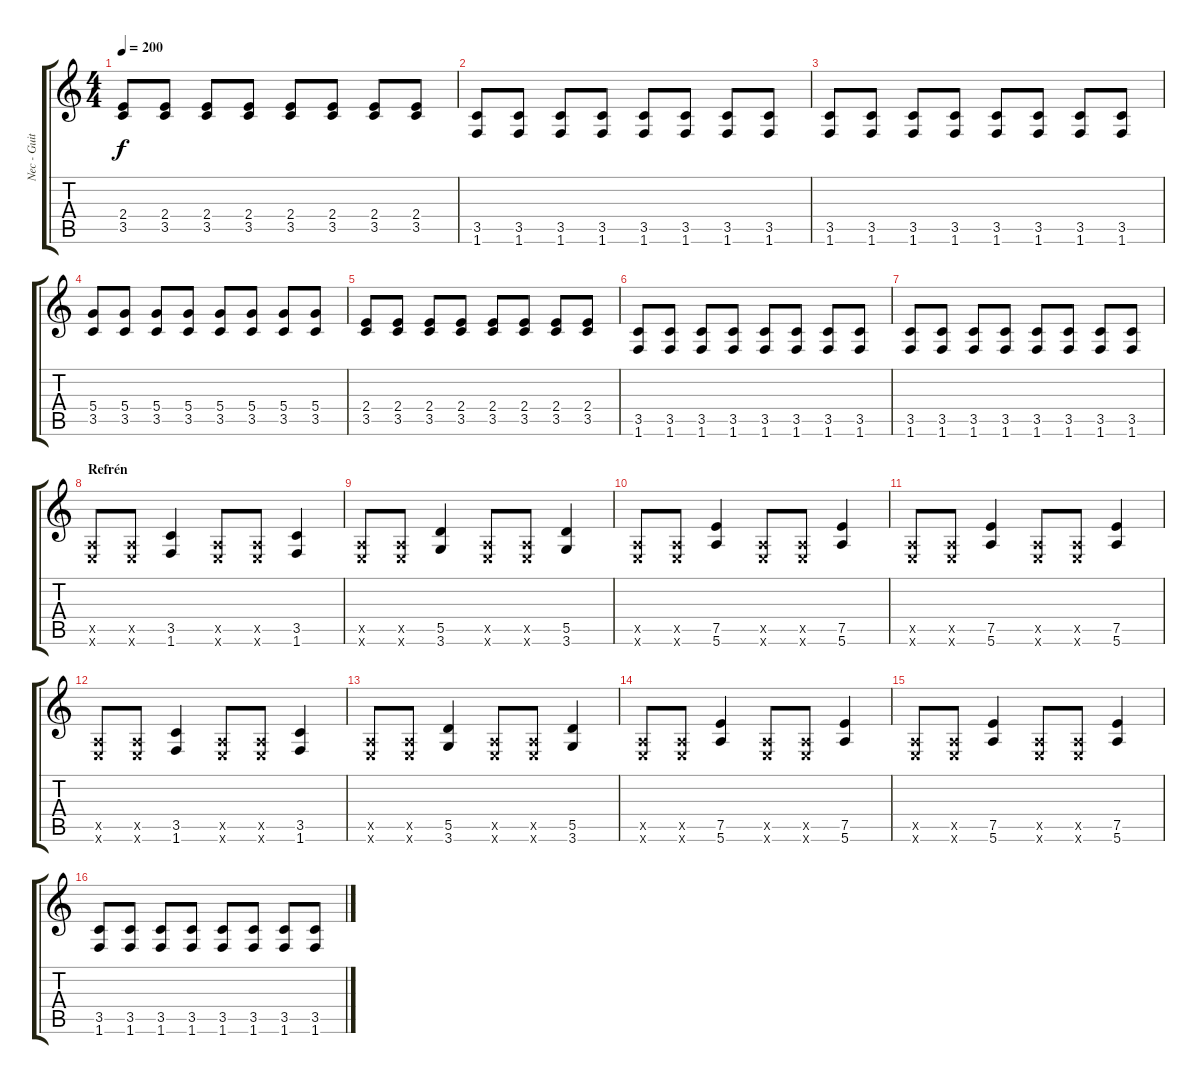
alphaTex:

\track ("Nec - Guitars" "Nec - Guit") {instrument overdrivenguitar}
\staff {score tabs}
\tuning (E4 B3 G3 D3 A2 E2) {hide}
\ts (4 4)
\tempo 200
\clef g2
\ks c
(2.4 3.5).8{dy f} (2.4 3.5).8 (2.4 3.5).8 (2.4 3.5).8 (2.4 3.5).8 (2.4 3.5).8 (2.4 3.5).8 (2.4 3.5).8 |
(3.5 1.6).8 (3.5 1.6).8 (3.5 1.6).8 (3.5 1.6).8 (3.5 1.6).8 (3.5 1.6).8 (3.5 1.6).8 (3.5 1.6).8 |
(3.5 1.6).8 (3.5 1.6).8 (3.5 1.6).8 (3.5 1.6).8 (3.5 1.6).8 (3.5 1.6).8 (3.5 1.6).8 (3.5 1.6).8 |
(5.4 3.5).8 (5.4 3.5).8 (5.4 3.5).8 (5.4 3.5).8 (5.4 3.5).8 (5.4 3.5).8 (5.4 3.5).8 (5.4 3.5).8 |
(2.4 3.5).8 (2.4 3.5).8 (2.4 3.5).8 (2.4 3.5).8 (2.4 3.5).8 (2.4 3.5).8 (2.4 3.5).8 (2.4 3.5).8 |
(3.5 1.6).8 (3.5 1.6).8 (3.5 1.6).8 (3.5 1.6).8 (3.5 1.6).8 (3.5 1.6).8 (3.5 1.6).8 (3.5 1.6).8 |
(3.5 1.6).8 (3.5 1.6).8 (3.5 1.6).8 (3.5 1.6).8 (3.5 1.6).8 (3.5 1.6).8 (3.5 1.6).8 (3.5 1.6).8 |
\section ("" "Refrén")
(0.5{x} 0.6{x}).8{instrument distortionguitar} (0.5{x} 0.6{x}).8 (3.5 1.6).4 (0.5{x} 0.6{x}).8 (0.5{x} 0.6{x}).8 (3.5 1.6).4 |
(0.5{x} 0.6{x}).8 (0.5{x} 0.6{x}).8 (5.5 3.6).4 (0.5{x} 0.6{x}).8 (0.5{x} 0.6{x}).8 (5.5 3.6).4 |
(0.5{x} 0.6{x}).8 (0.5{x} 0.6{x}).8 (7.5 5.6).4 (0.5{x} 0.6{x}).8 (0.5{x} 0.6{x}).8 (7.5 5.6).4 |
(0.5{x} 0.6{x}).8 (0.5{x} 0.6{x}).8 (7.5 5.6).4 (0.5{x} 0.6{x}).8 (0.5{x} 0.6{x}).8 (7.5 5.6).4 |
(0.5{x} 0.6{x}).8 (0.5{x} 0.6{x}).8 (3.5 1.6).4 (0.5{x} 0.6{x}).8 (0.5{x} 0.6{x}).8 (3.5 1.6).4 |
(0.5{x} 0.6{x}).8 (0.5{x} 0.6{x}).8 (5.5 3.6).4 (0.5{x} 0.6{x}).8 (0.5{x} 0.6{x}).8 (5.5 3.6).4 |
(0.5{x} 0.6{x}).8 (0.5{x} 0.6{x}).8 (7.5 5.6).4 (0.5{x} 0.6{x}).8 (0.5{x} 0.6{x}).8 (7.5 5.6).4 |
(0.5{x} 0.6{x}).8 (0.5{x} 0.6{x}).8 (7.5 5.6).4 (0.5{x} 0.6{x}).8 (0.5{x} 0.6{x}).8 (7.5 5.6).4 |
(3.5 1.6).8 (3.5 1.6).8 (3.5 1.6).8 (3.5 1.6).8 (3.5 1.6).8 (3.5 1.6).8 (3.5 1.6).8 (3.5 1.6).8
